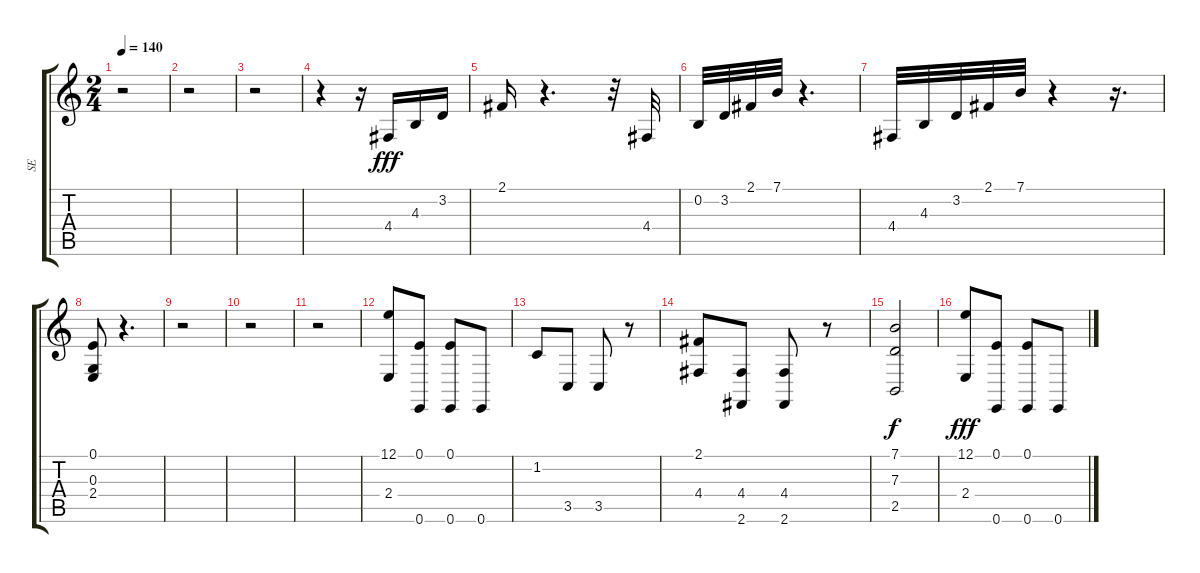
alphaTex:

\track ("SE" "SE") {instrument stringensemble1}
\staff {score tabs}
\tuning (E4 B3 G3 D3 A2 E2) {hide}
\ts (2 4)
\tempo 140
\clef g2
\ks c
r.2{dy fff} |
r.2 |
r.2 |
r.4 r.16 4.4.16 4.3.16 3.2.16 |
2.1.16 r.4{d} r.32 4.4.32 |
0.2.32 3.2.32 2.1.32 7.1.32 r.4{d} |
4.4.32 4.3.32 3.2.32 2.1.32 7.1.32 r.4 r.16{d} |
(0.1 0.3 2.4).8 r.4{d} |
r.2 |
r.2 |
r.2 |
(12.1 2.4).8 (0.1 0.6).8 (0.1 0.6).8 0.6.8 |
1.2.8 3.5.8 3.5.8 r.8 |
(2.1 4.4).8 (4.4 2.6).8 (4.4 2.6).8 r.8 |
(7.1 7.3 2.5).2{dy f} |
(12.1 2.4).8{dy fff} (0.1 0.6).8 (0.1 0.6).8 0.6.8
